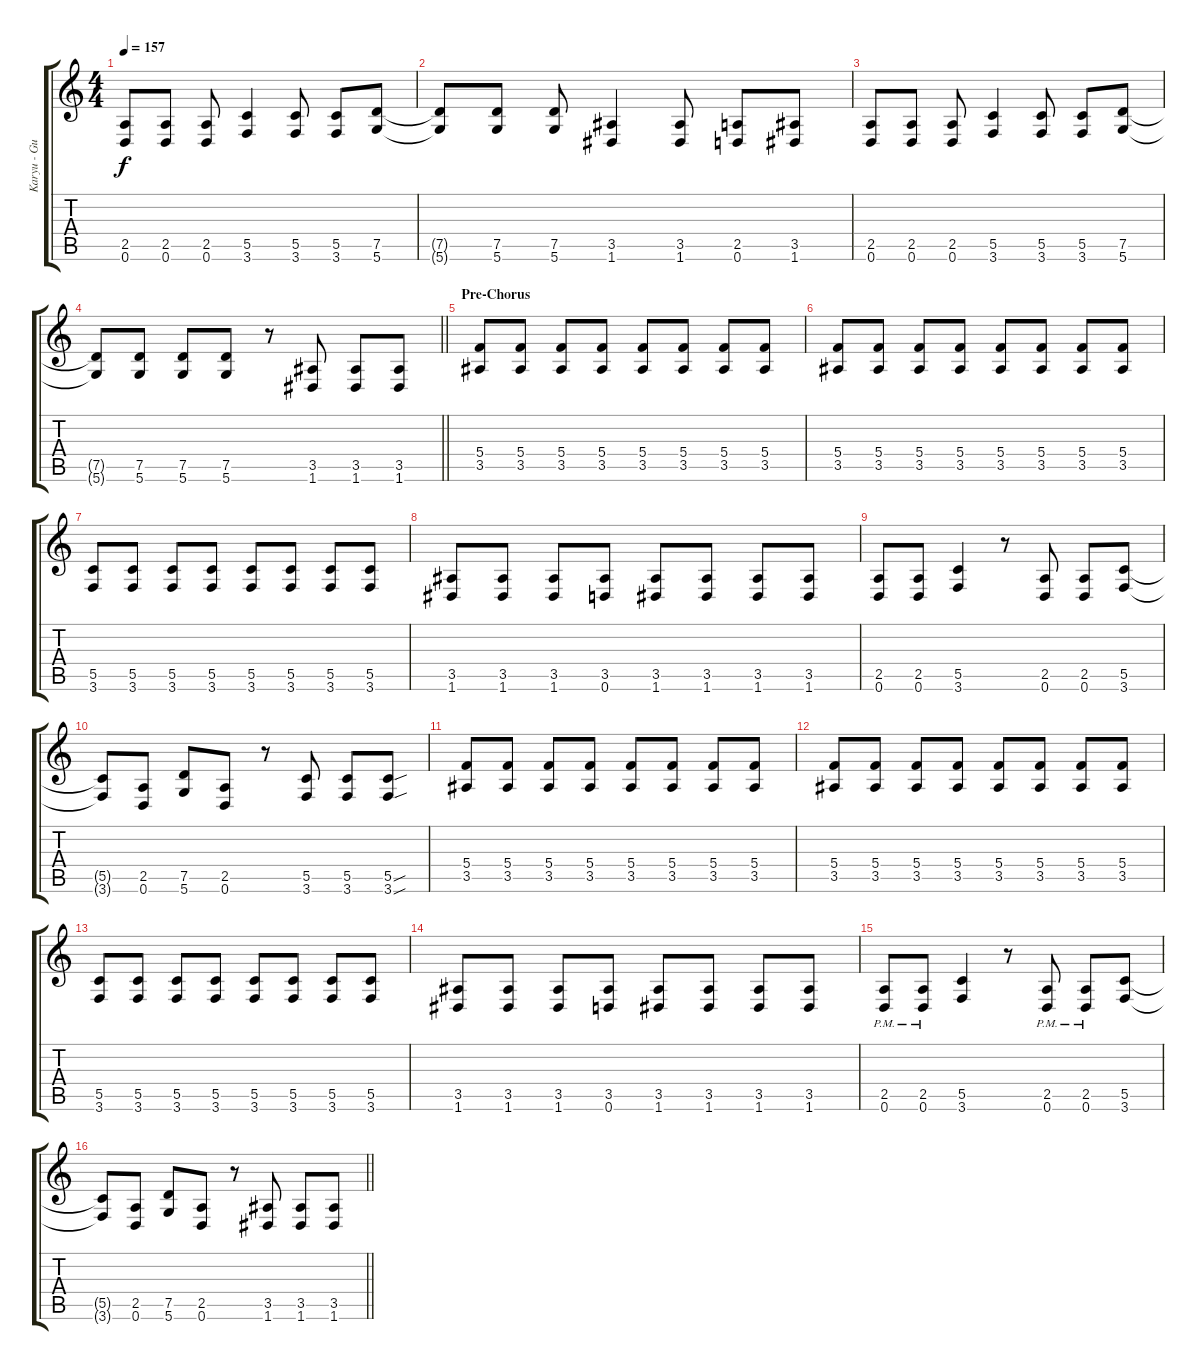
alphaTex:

\track ("Karyu - Guitar 2" "Karyu - Gu") {instrument overdrivenguitar}
\staff {score tabs}
\tuning (D4 A3 F3 C3 G2 D2) {hide}
\ts (4 4)
\tempo 157
\clef g2
\ks c
(2.5 0.6).8{dy f} (2.5 0.6).8 (2.5 0.6).8 (5.5 3.6).4 (5.5 3.6).8 (5.5 3.6).8 (7.5 5.6).8 |
(7.5{t} 5.6{t}).8 (7.5 5.6).8 (7.5 5.6).8 (3.5 1.6).4 (3.5 1.6).8 (2.5 0.6).8 (3.5 1.6).8 |
(2.5 0.6).8 (2.5 0.6).8 (2.5 0.6).8 (5.5 3.6).4 (5.5 3.6).8 (5.5 3.6).8 (7.5 5.6).8 |
\barLineRight lightlight
(7.5{t} 5.6{t}).8 (7.5 5.6).8 (7.5 5.6).8 (7.5 5.6).8 r.8 (3.5 1.6).8 (3.5 1.6).8 (3.5 1.6).8 |
\section ("" "Pre-Chorus")
(5.4 3.5).8 (5.4 3.5).8 (5.4 3.5).8 (5.4 3.5).8 (5.4 3.5).8 (5.4 3.5).8 (5.4 3.5).8 (5.4 3.5).8 |
(5.4 3.5).8 (5.4 3.5).8 (5.4 3.5).8 (5.4 3.5).8 (5.4 3.5).8 (5.4 3.5).8 (5.4 3.5).8 (5.4 3.5).8 |
(5.5 3.6).8 (5.5 3.6).8 (5.5 3.6).8 (5.5 3.6).8 (5.5 3.6).8 (5.5 3.6).8 (5.5 3.6).8 (5.5 3.6).8 |
(3.5 1.6).8 (3.5 1.6).8 (3.5 1.6).8 (3.5 0.6).8 (3.5 1.6).8 (3.5 1.6).8 (3.5 1.6).8 (3.5 1.6).8 |
(2.5 0.6).8 (2.5 0.6).8 (5.5 3.6).4 r.8 (2.5 0.6).8 (2.5 0.6).8 (5.5 3.6).8 |
(5.5{t} 3.6{t}).8 (2.5 0.6).8 (7.5 5.6).8 (2.5 0.6).8 r.8 (5.5 3.6).8 (5.5 3.6).8 (5.5{sou} 3.6{sou}).8 |
(5.4 3.5).8 (5.4 3.5).8 (5.4 3.5).8 (5.4 3.5).8 (5.4 3.5).8 (5.4 3.5).8 (5.4 3.5).8 (5.4 3.5).8 |
(5.4 3.5).8 (5.4 3.5).8 (5.4 3.5).8 (5.4 3.5).8 (5.4 3.5).8 (5.4 3.5).8 (5.4 3.5).8 (5.4 3.5).8 |
(5.5 3.6).8 (5.5 3.6).8 (5.5 3.6).8 (5.5 3.6).8 (5.5 3.6).8 (5.5 3.6).8 (5.5 3.6).8 (5.5 3.6).8 |
(3.5 1.6).8 (3.5 1.6).8 (3.5 1.6).8 (3.5 0.6).8 (3.5 1.6).8 (3.5 1.6).8 (3.5 1.6).8 (3.5 1.6).8 |
(2.5{pm} 0.6{pm}).8{volume 10 balance 8} (2.5{pm} 0.6{pm}).8 (5.5 3.6).4 r.8 (2.5{pm} 0.6{pm}).8 (2.5{pm} 0.6{pm}).8 (5.5 3.6).8 |
\barLineRight lightlight
(5.5{t} 3.6{t}).8 (2.5 0.6).8 (7.5 5.6).8 (2.5 0.6).8 r.8 (3.5 1.6).8{volume 8 balance 16} (3.5 1.6).8 (3.5 1.6).8
